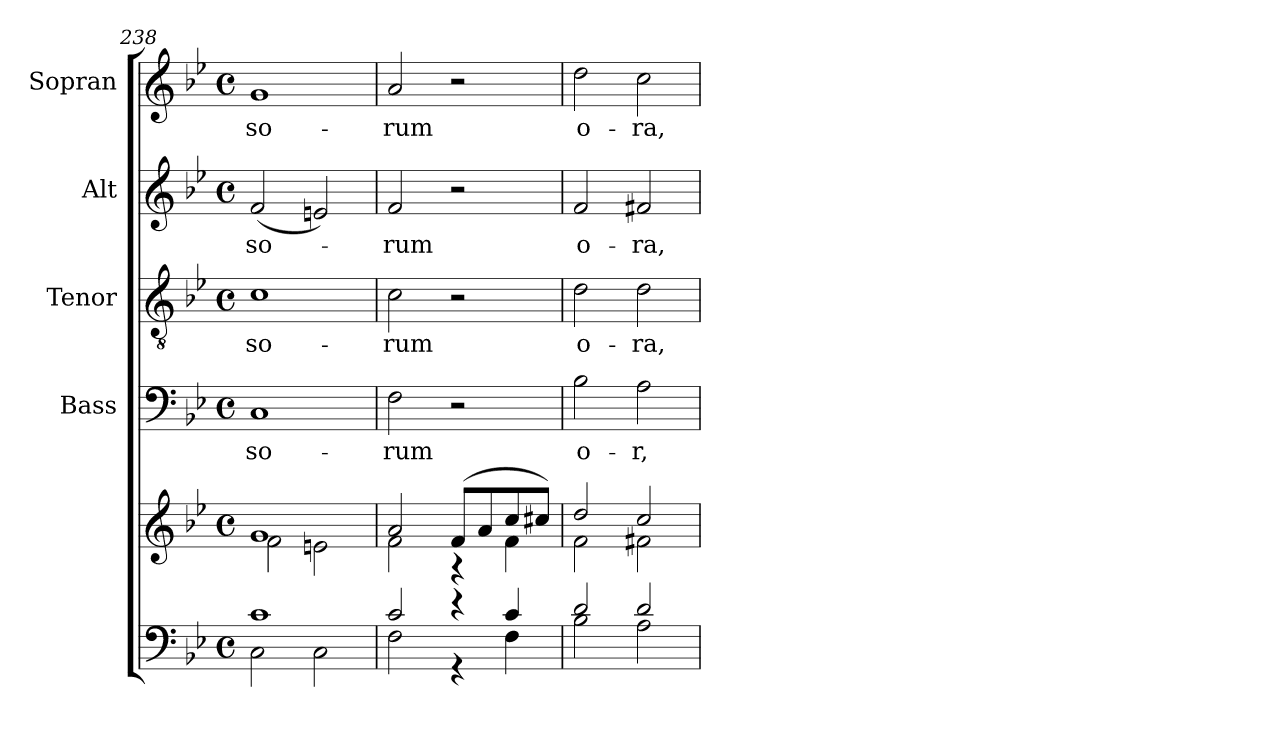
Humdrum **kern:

**kern	**kern	**kern	**text	**kern	**text	**kern	**text	**kern	**text
*part5	*part5	*part4	*part4	*part3	*part3	*part2	*part2	*part1	*part1
*staff6	*staff5	*staff4	*staff4	*staff3	*staff3	*staff2	*staff2	*staff1	*staff1
*	*	*I"Bass	*	*I"Tenor	*	*I"Alt	*	*I"Sopran	*
*	*	*I'B.	*	*I'T.	*	*I'A.	*	*I'S.	*
*clefF4	*clefG2	*clefF4	*	*clefGv2	*	*clefG2	*	*clefG2	*
*k[b-e-]	*k[b-e-]	*k[b-e-]	*	*k[b-e-]	*	*k[b-e-]	*	*k[b-e-]	*
*B-:	*B-:	*B-:	*	*B-:	*	*B-:	*	*B-:	*
*M4/4	*M4/4	*M4/4	*	*M4/4	*	*M4/4	*	*M4/4	*
*met(c)	*met(c)	*met(c)	*	*met(c)	*	*met(c)	*	*met(c)	*
=238	=238	=238	=238	=238	=238	=238	=238	=238	=238
*^	*^	*	*	*	*	*	*	*	*
!	!	!	!	!	!LO:LY:b	!	!LO:LY:b	!	!LO:LY:b	!	!LO:LY:b
1c	2C\	1g	2f\	1C	-so-	1c	-so-	(<2f/	-so-	1g	-so-
.	2C\	.	2en\	.	.	.	.	2en/)	.	.	.
!!LO:LB:g=z
=239	=239	=239	=239	=239	=239	=239	=239	=239	=239	=239	=239
!	!	!	!	!	!LO:LY:b	!	!LO:LY:b	!	!LO:LY:b	!	!LO:LY:b
2c/	2F\	2a/	2f\	2F\	-rum	2c\	-rum	2f/	-rum	2a/	-rum
4r	4r	(>8f/L	4rA	2r	.	2r	.	2r	.	2r	.
.	.	8a/	.	.	.	.	.	.	.	.	.
4c/	4F\	8cc/	4f\	.	.	.	.	.	.	.	.
.	.	8cc#X/J)	.	.	.	.	.	.	.	.	.
=240	=240	=240	=240	=240	=240	=240	=240	=240	=240	=240	=240
!	!	!	!	!	!LO:LY:b	!	!LO:LY:b	!	!LO:LY:b	!	!LO:LY:b
2d/	2B-\	2dd/	2f\	2B-\	o-	2d\	o-	2f/	o-	2dd\	o-
!	!	!	!	!	!LO:LY:b	!	!LO:LY:b	!	!LO:LY:b	!	!LO:LY:b
2d/	2A\	2cc/	2f#X\	2A\	-r,	2d\	-ra,	2f#X/	-ra,	2cc\	-ra,
*v	*v	*	*	*	*	*	*	*	*	*	*
*	*v	*v	*	*	*	*	*	*	*	*
=	=	=	=	=	=	=	=	=	=
*-	*-	*-	*-	*-	*-	*-	*-	*-	*-
